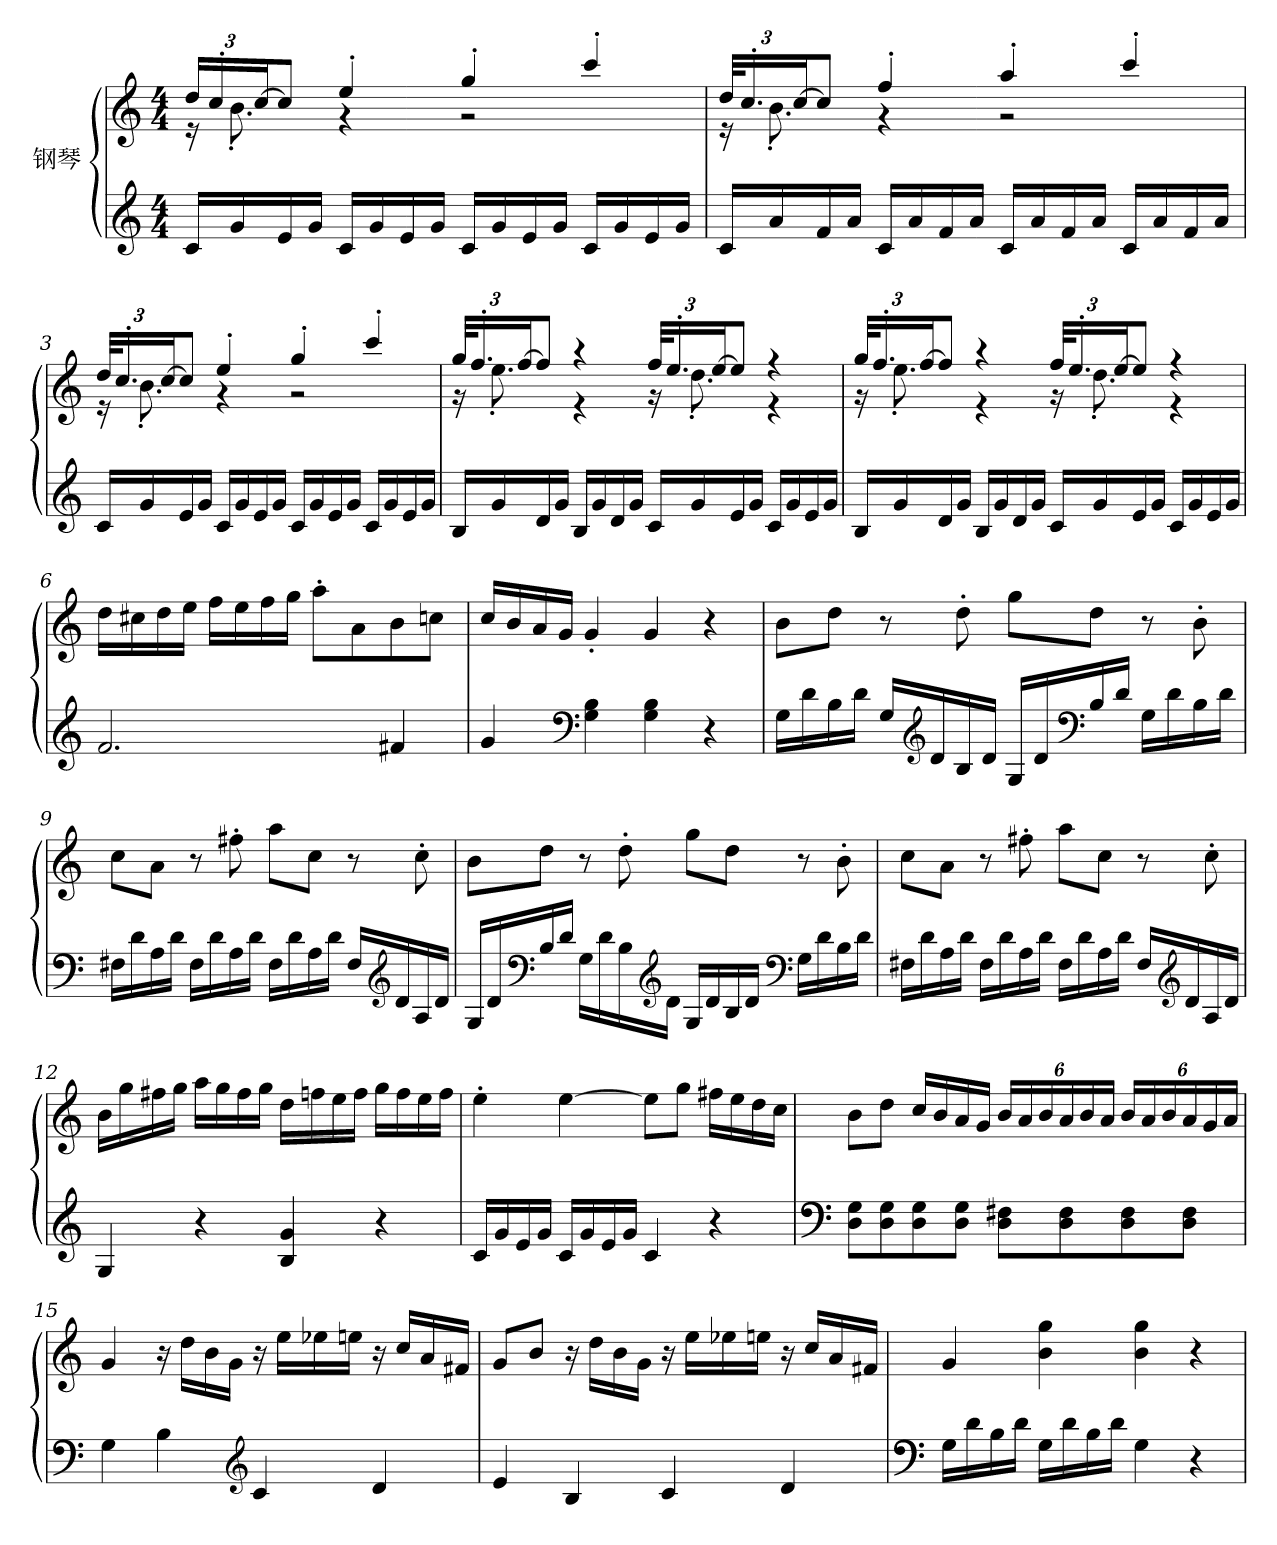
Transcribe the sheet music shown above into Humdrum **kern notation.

**kern	**kern
*part1	*part1
*staff2	*staff1
*I"钢琴	*
*clefG2	*clefG2
*k[]	*k[]
*M4/4	*M4/4
*MM145	*MM145
*	*Xbrackettup
=1	=1
*	*^
16c/LL	24dd/LL	16r
.	24cc'/	.
16g/	.	8.b'\
.	[24cc/J	.
16e/	8cc/J]	.
16g/JJ	.	.
16c/LL	4ee'/	4r
16g/	.	.
16e/	.	.
16g/JJ	.	.
16c/LL	4gg'/	2r
16g/	.	.
16e/	.	.
16g/JJ	.	.
16c/LL	4ccc'/	.
16g/	.	.
16e/	.	.
16g/JJ	.	.
=2	=2	=2
16c/LL	48dd/KLL	16r
.	24.cc'/	.
16a/	.	8.b'\
.	[24cc/J	.
16f/	8cc/J]	.
16a/JJ	.	.
16c/LL	4ff'/	4r
16a/	.	.
16f/	.	.
16a/JJ	.	.
16c/LL	4aa'/	2r
16a/	.	.
16f/	.	.
16a/JJ	.	.
16c/LL	4ccc'/	.
16a/	.	.
16f/	.	.
16a/JJ	.	.
!!LO:LB:g=z	!!
=3	=3	=3
16c/LL	48dd/KLL	16r
.	24.cc'/	.
16g/	.	8.b'\
.	[24cc/J	.
16e/	8cc/J]	.
16g/JJ	.	.
16c/LL	4ee'/	4r
16g/	.	.
16e/	.	.
16g/JJ	.	.
16c/LL	4gg'/	2r
16g/	.	.
16e/	.	.
16g/JJ	.	.
16c/LL	4ccc'/	.
16g/	.	.
16e/	.	.
16g/JJ	.	.
=4	=4	=4
16B/LL	48gg/KLL	16r
.	24.ff'/	.
16g/	.	8.ee'\
.	[24ff/J	.
16d/	8ff/J]	.
16g/JJ	.	.
16B/LL	4r	4r
16g/	.	.
16d/	.	.
16g/JJ	.	.
16c/LL	48ff/KLL	16r
.	24.ee'/	.
16g/	.	8.dd'\
.	[24ee/J	.
16e/	8ee/J]	.
16g/JJ	.	.
16c/LL	4r	4r
16g/	.	.
16e/	.	.
16g/JJ	.	.
!!LO:LB:g=z	!!
=5	=5	=5
16B/LL	48gg/KLL	16r
.	24.ff'/	.
16g/	.	8.ee'\
.	[24ff/J	.
16d/	8ff/J]	.
16g/JJ	.	.
16B/LL	4r	4r
16g/	.	.
16d/	.	.
16g/JJ	.	.
16c/LL	48ff/KLL	16r
.	24.ee'/	.
16g/	.	8.dd'\
.	[24ee/J	.
16e/	8ee/J]	.
16g/JJ	.	.
16c/LL	4r	4r
16g/	.	.
16e/	.	.
16g/JJ	.	.
*	*v	*v
=6	=6
2.f/	16dd\LL
.	16cc#X\
.	16dd\
.	16ee\JJ
.	16ff\LL
.	16ee\
.	16ff\
.	16gg\JJ
.	8aa'\L
.	8a\
4f#X/	8b\
.	8ccn\J
=7	=7
4g/	16cc/LL
.	16b/
.	16a/
.	16g/JJ
*clefF4	*
4G\ 4B\	4g'/
4G\ 4B\	4g/
4r	4r
!!LO:LB:g=z
=8	=8
16G\LL	8b\L
16d\	.
16B\	8dd\J
16d\JJ	.
16G/LL	8r
*clefG2	*
16d/	.
16B/	8dd'\
16d/JJ	.
16G/LL	8gg\L
16d/	.
*clefF4	*
16B/	8dd\J
16d/JJ	.
16G\LL	8r
16d\	.
16B\	8b'\
16d\JJ	.
=9	=9
16F#X\LL	8cc\L
16d\	.
16A\	8a\J
16d\JJ	.
16F#\LL	8r
16d\	.
16A\	8ff#X'\
16d\JJ	.
16F#\LL	8aa\L
16d\	.
16A\	8cc\J
16d\JJ	.
16F#/LL	8r
*clefG2	*
16d/	.
16A/	8cc'\
16d/JJ	.
!!LO:LB:g=z
=10	=10
16G/LL	8b\L
16d/	.
*clefF4	*
16B/	8dd\J
16d/JJ	.
16G\LL	8r
16d\	.
16B\	8dd'\
*clefG2	*
16d\JJ	.
16G/LL	8gg\L
16d/	.
16B/	8dd\J
16d/JJ	.
*clefF4	*
16G\LL	8r
16d\	.
16B\	8b'\
16d\JJ	.
=11	=11
16F#X\LL	8cc\L
16d\	.
16A\	8a\J
16d\JJ	.
16F#\LL	8r
16d\	.
16A\	8ff#X'\
16d\JJ	.
16F#\LL	8aa\L
16d\	.
16A\	8cc\J
16d\JJ	.
16F#/LL	8r
*clefG2	*
16d/	.
16A/	8cc'\
16d/JJ	.
!!LO:LB:g=z
=12	=12
4G/	16b\LL
.	16gg\
.	16ff#X\
.	16gg\JJ
4r	16aa\LL
.	16gg\
.	16ff#\
.	16gg\JJ
4B/ 4g/	16dd\LL
.	16ffn\
.	16ee\
.	16ff\JJ
4r	16gg\LL
.	16ff\
.	16ee\
.	16ff\JJ
=13	=13
16c/LL	4ee'\
16g/	.
16e/	.
16g/JJ	.
16c/LL	[4ee\
16g/	.
16e/	.
16g/JJ	.
4c/	8ee\L]
.	8gg\J
4r	16ff#X\LL
.	16ee\
.	16dd\
.	16cc\JJ
!!LO:PB:g=z
=14	=14
*clefF4	*
8D\ 8G\L	8b\L
8D\ 8G\	8dd\J
8D\ 8G\	16cc/LL
.	16b/
8D\ 8G\J	16a/
.	16g/JJ
8D\ 8F#X\L	24b/LL
.	24a/
.	24b/
8D\ 8F#\	24a/
.	24b/
.	24a/JJ
8D\ 8F#\	24b/LL
.	24a/
.	24b/
8D\ 8F#\J	24a/
.	24g/
.	24a/JJ
=15	=15
4G\	4g/
4B\	16r
.	16dd\LL
.	16b\
.	16g\JJ
*clefG2	*
4c/	16r
.	16ee\LL
.	16ee-X\
.	16een\JJ
4d/	16r
.	16cc/LL
.	16a/
.	16f#X/JJ
!!LO:LB:g=z
=16	=16
4e/	8g/L
.	8b/J
4B/	16r
.	16dd\LL
.	16b\
.	16g\JJ
4c/	16r
.	16ee\LL
.	16ee-X\
.	16een\JJ
4d/	16r
.	16cc/LL
.	16a/
.	16f#X/JJ
=17	=17
*clefF4	*
16G\LL	4g/
16d\	.
16B\	.
16d\JJ	.
16G\LL	4b\ 4gg\
16d\	.
16B\	.
16d\JJ	.
4G\	4b\ 4gg\
4r	4r
=	=
*-	*-
